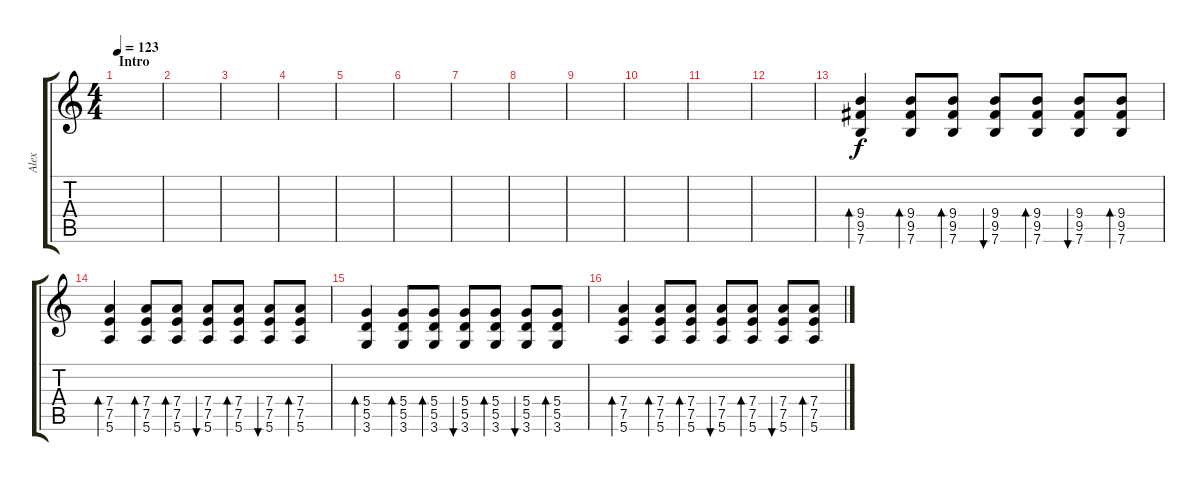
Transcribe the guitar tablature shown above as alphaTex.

\track ("Alex" "Alex") {instrument distortionguitar}
\staff {score tabs}
\tuning (E4 B3 G3 D3 A2 E2) {hide}
\ts (4 4)
\section ("" "Intro")
\tempo 123
\clef g2
\ks c
|
|
|
|
|
|
|
|
|
|
|
|
(9.4 9.5 7.6).4{bd 60} (9.4 9.5 7.6).8{bd 60 instrument electricguitarmuted} (9.4 9.5 7.6).8{bd 60} (9.4 9.5 7.6).8{bu 60} (9.4 9.5 7.6).8{bd 60} (9.4 9.5 7.6).8{bu 60} (9.4 9.5 7.6).8{bd 60} |
(7.4 7.5 5.6).4{bd 60 instrument distortionguitar} (7.4 7.5 5.6).8{bd 60 instrument electricguitarmuted} (7.4 7.5 5.6).8{bd 60} (7.4 7.5 5.6).8{bu 60} (7.4 7.5 5.6).8{bd 60} (7.4 7.5 5.6).8{bu 60} (7.4 7.5 5.6).8{bd 60} |
(5.4 5.5 3.6).4{bd 60 instrument distortionguitar} (5.4 5.5 3.6).8{bd 60 instrument electricguitarmuted} (5.4 5.5 3.6).8{bd 60} (5.4 5.5 3.6).8{bu 60} (5.4 5.5 3.6).8{bd 60} (5.4 5.5 3.6).8{bu 60} (5.4 5.5 3.6).8{bd 60} |
(7.4 7.5 5.6).4{bd 60 instrument distortionguitar} (7.4 7.5 5.6).8{bd 60 instrument electricguitarmuted} (7.4 7.5 5.6).8{bd 60} (7.4 7.5 5.6).8{bu 60} (7.4 7.5 5.6).8{bd 60} (7.4 7.5 5.6).8{bu 60} (7.4 7.5 5.6).8{bd 60}
